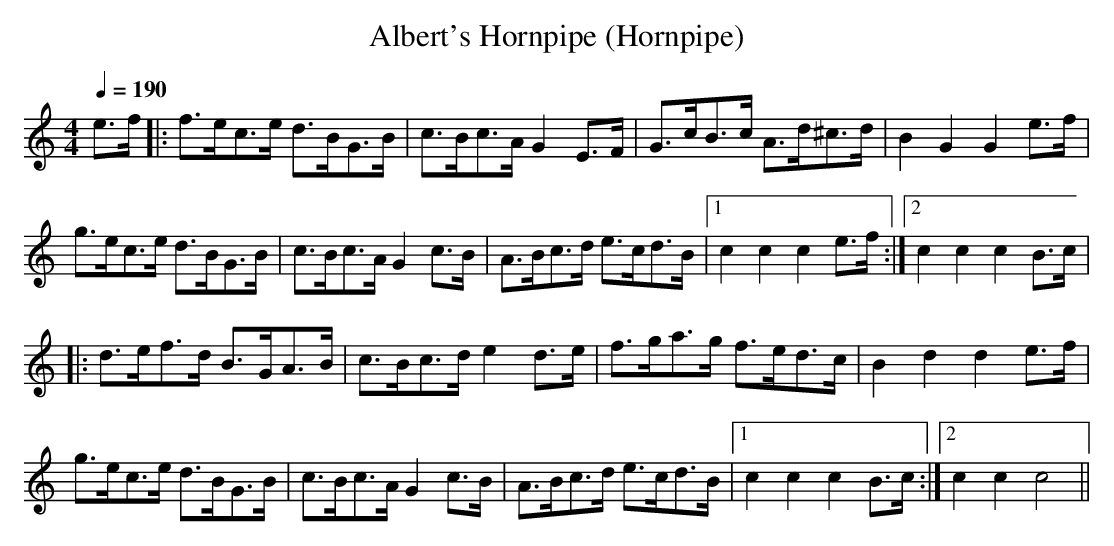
X:1
T:Albert's Hornpipe (Hornpipe)
Q:1/4=190
M:4/4
L:1/8
K:C
e>f|: f>ec>e d>BG>B | c>Bc>A G2 E>F | G>cB>c A>d^c>d | B2 G2 G2 e>f |
g>ec>e d>BG>B | c>Bc>A G2 c>B | A>Bc>d e>cd>B |1c2 c2 c2 e>f :|2c2 c2 c2B>c |
|: d>ef>d B>GA>B | c>Bc>d e2 d>e | f>ga>g f>ed>c | B2 d2 d2 e>f |
g>ec>e d>BG>B | c>Bc>A G2 c>B | A>Bc>d e>cd>B |1c2 c2 c2 B>c :|2c2 c2 c4 ||
